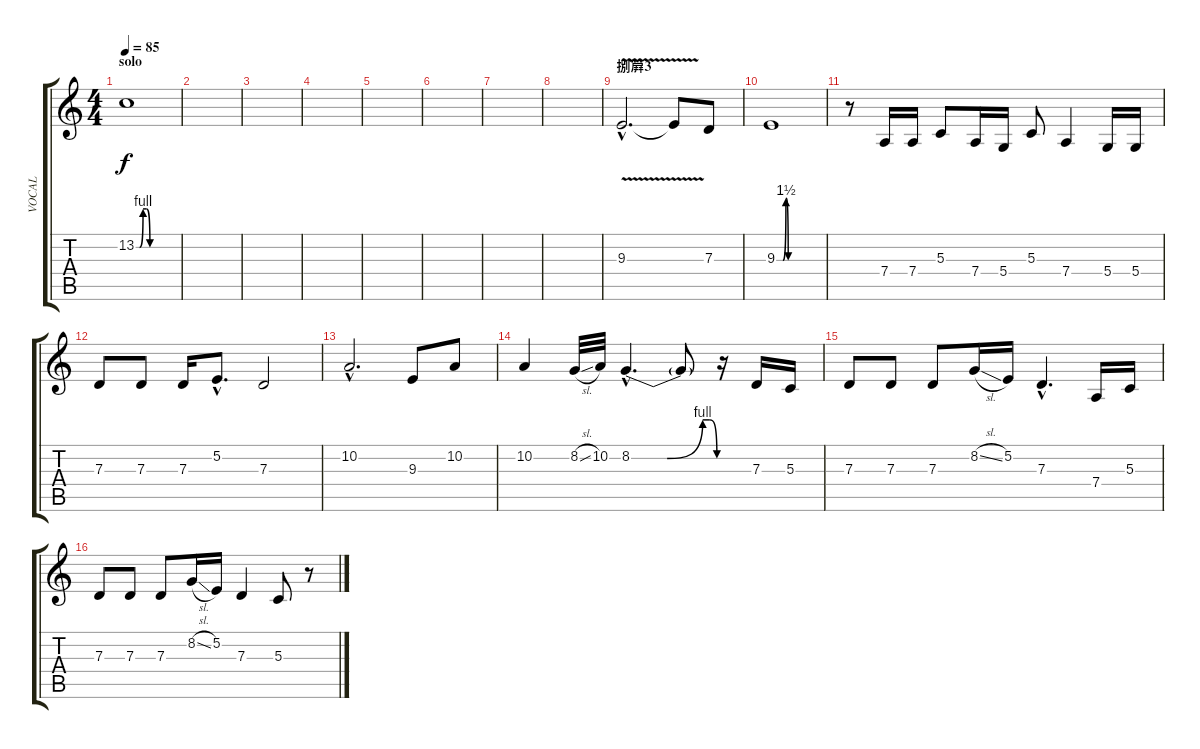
\track ("VOCAL" "VOCAL") {instrument tenorsax}
\staff {score tabs}
\tuning (E4 B3 G3 D3 A2 E2) {hide}
\ts (4 4)
\section ("" "solo")
\tempo 85
\clef g2
\ks c
13.2{be (custom 0 0 5 0 10 4 15 4 20 0 60 0)}.1{dy f volume 10 instrument violin} |
|
|
|
|
|
|
|
\section ("" "捌簈3")
9.3{v hac}.2{d volume 15 instrument tenorsax} 9.3{t}.8 7.3.8 |
9.3{be (custom 0 0 8 0 12 6 15 0 60 0)}.1 |
r.8 7.4.16 7.4.16 5.3.8 7.4.16 5.4.16 5.3.8 7.4.4 5.4.16 5.4.16 |
7.3.8 7.3.8 7.3.16 5.2{hac}.8{d} 7.3.2 |
10.2{hac}.2{d instrument violin} 9.3.8 10.2.8 |
10.2.4{instrument violin} 8.2{sl}.32 10.2.32 8.2{be (custom 0 0 25 0 50 4 55 4 60 0) hac}.4{d} 8.2{t}.8 r.16 7.3.16 5.3.16 |
7.3.8{instrument violin} 7.3.8 7.3.8 8.2{sl}.16 5.2.16 7.3{hac}.4{d} 7.4.16 5.3.16 |
7.3.8{instrument violin} 7.3.8 7.3.8 8.2{sl}.16 5.2.16 7.3.4 5.3.8 r.8
